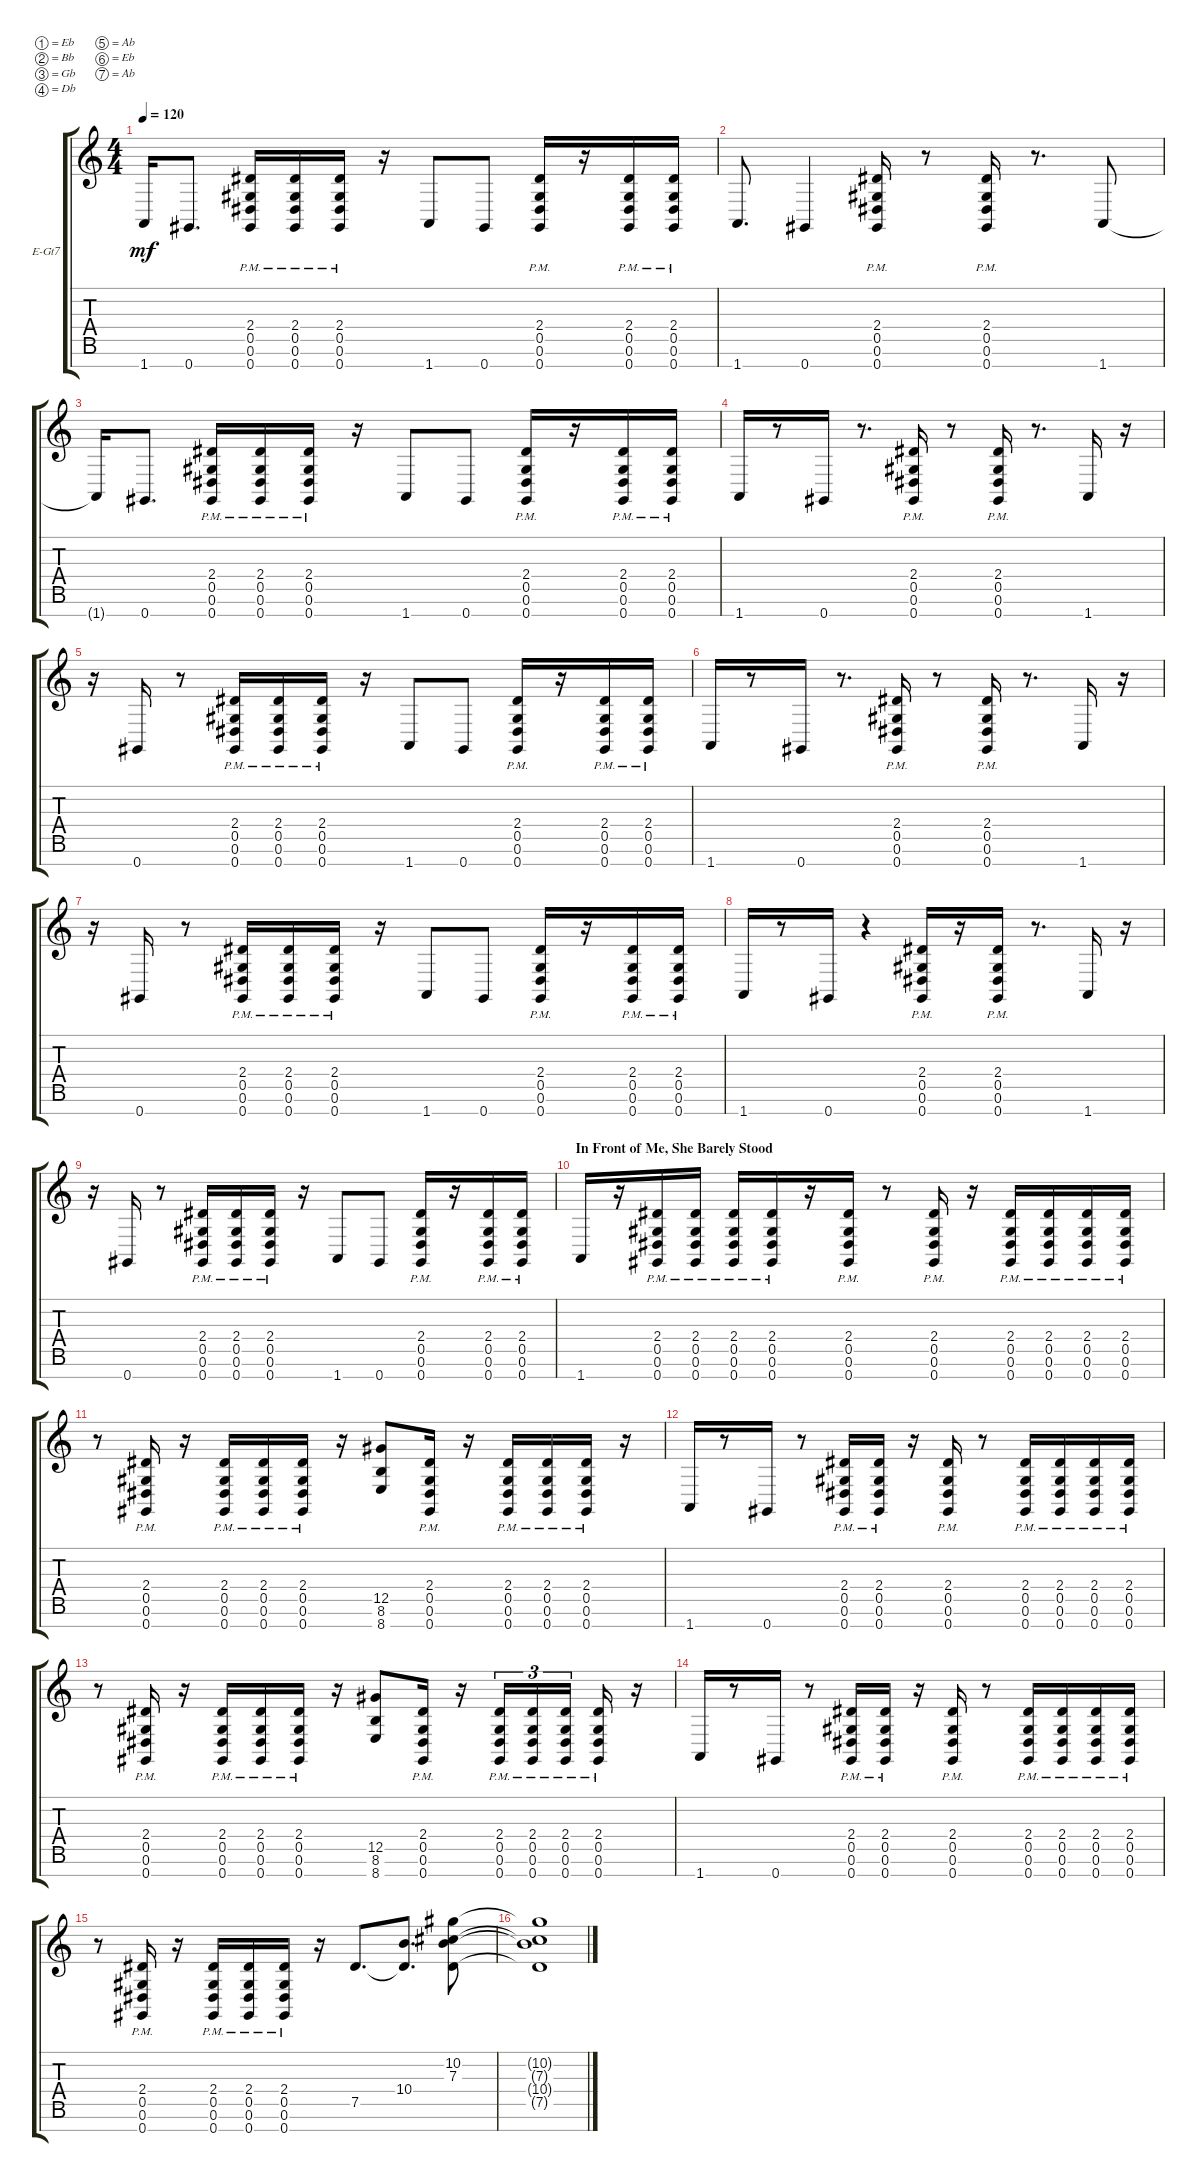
\defaultSystemsLayout 4
\bracketExtendMode groupsimilarinstruments
\firstSystemTrackNameOrientation horizontal
\otherSystemsTrackNameOrientation horizontal
\track ("Distorted Rhythm Loud" "E-Gt7") {instrument distortionguitar}
\staff {score tabs}
\tuning (Eb4 Bb3 Gb3 Db3 Ab2 Eb2 Ab1)
\ts (4 4)
\tempo 120
\clef g2
\ks c
1.7{t}.16{dy mf} 0.7.8{d} (0.7{pm} 0.6{pm} 0.5{pm} 2.4{pm}).16 (2.4{pm} 0.5{pm} 0.6{pm} 0.7{pm}).16 (0.7{pm} 0.6{pm} 0.5{pm} 2.4{pm}).16 r.16 1.7.8 0.7.8 (0.7{pm} 0.6{pm} 0.5{pm} 2.4{pm}).16 r.16 (2.4{pm} 0.5{pm} 0.6{pm} 0.7{pm}).16 (2.4{pm} 0.5{pm} 0.6{pm} 0.7{pm}).16 |
1.7.8{d} 0.7.4 (0.7{pm} 0.6{pm} 0.5{pm} 2.4{pm}).16 r.8 (2.4{pm} 0.5{pm} 0.6{pm} 0.7{pm}).16 r.8{d} 1.7.8 |
1.7{t}.16 0.7.8{d} (0.7{pm} 0.6{pm} 0.5{pm} 2.4{pm}).16 (2.4{pm} 0.5{pm} 0.6{pm} 0.7{pm}).16 (0.7{pm} 0.6{pm} 0.5{pm} 2.4{pm}).16 r.16 1.7.8 0.7.8 (0.7{pm} 0.6{pm} 0.5{pm} 2.4{pm}).16 r.16 (2.4{pm} 0.5{pm} 0.6{pm} 0.7{pm}).16 (2.4{pm} 0.5{pm} 0.6{pm} 0.7{pm}).16 |
1.7.16 r.8 0.7.16 r.8{d} (0.7{pm} 0.6{pm} 0.5{pm} 2.4{pm}).16 r.8 (2.4{pm} 0.5{pm} 0.6{pm} 0.7{pm}).16 r.8{d} 1.7.16 r.16 |
r.16 0.7.16 r.8 (0.7{pm} 0.6{pm} 0.5{pm} 2.4{pm}).16 (2.4{pm} 0.5{pm} 0.6{pm} 0.7{pm}).16 (2.4{pm} 0.5{pm} 0.6{pm} 0.7{pm}).16 r.16 1.7.8 0.7.8 (0.7{pm} 0.6{pm} 0.5{pm} 2.4{pm}).16 r.16 (2.4{pm} 0.7{pm} 0.6{pm} 0.5{pm}).16 (2.4{pm} 0.5{pm} 0.6{pm} 0.7{pm}).16 |
1.7.16 r.8 0.7.16 r.8{d} (0.7{pm} 0.6{pm} 0.5{pm} 2.4{pm}).16 r.8 (2.4{pm} 0.5{pm} 0.6{pm} 0.7{pm}).16 r.8{d} 1.7.16 r.16 |
r.16 0.7.16 r.8 (0.7{pm} 0.6{pm} 0.5{pm} 2.4{pm}).16 (2.4{pm} 0.5{pm} 0.6{pm} 0.7{pm}).16 (2.4{pm} 0.5{pm} 0.6{pm} 0.7{pm}).16 r.16 1.7.8 0.7.8 (0.7{pm} 0.6{pm} 0.5{pm} 2.4{pm}).16 r.16 (2.4{pm} 0.7{pm} 0.6{pm} 0.5{pm}).16 (2.4{pm} 0.5{pm} 0.6{pm} 0.7{pm}).16 |
1.7.16 r.8 0.7.16 r.4 (0.7{pm} 0.6{pm} 0.5{pm} 2.4{pm}).16 r.16 (2.4{pm} 0.5{pm} 0.6{pm} 0.7{pm}).16 r.8{d} 1.7.16 r.16 |
r.16 0.7.16 r.8 (0.7{pm} 0.6{pm} 0.5{pm} 2.4{pm}).16 (2.4{pm} 0.5{pm} 0.6{pm} 0.7{pm}).16 (2.4{pm} 0.5{pm} 0.6{pm} 0.7{pm}).16 r.16 1.7.8 0.7.8 (0.7{pm} 0.6{pm} 0.5{pm} 2.4{pm}).16 r.16 (2.4{pm} 0.5{pm} 0.6{pm} 0.7{pm}).16 (2.4{pm} 0.5{pm} 0.6{pm} 0.7{pm}).16 |
\section ("" "In Front of Me, She Barely Stood")
1.7.16 r.16 (0.7{pm} 0.6{pm} 0.5{pm} 2.4{pm}).16 (0.7{pm} 0.6{pm} 0.5{pm} 2.4{pm}).16 (0.7{pm} 0.6{pm} 0.5{pm} 2.4{pm}).16 (0.7{pm} 0.6{pm} 0.5{pm} 2.4{pm}).16 r.16 (0.7{pm} 0.6{pm} 0.5{pm} 2.4{pm}).16 r.8 (2.4{pm} 0.5{pm} 0.6{pm} 0.7{pm}).16 r.16 (0.7{pm} 0.6{pm} 0.5{pm} 2.4{pm}).16 (0.7{pm} 0.6{pm} 0.5{pm} 2.4{pm}).16 (0.7{pm} 0.6{pm} 0.5{pm} 2.4{pm}).16 (0.7{pm} 0.6{pm} 0.5{pm} 2.4{pm}).16 |
r.8 (0.7{pm} 0.6{pm} 0.5{pm} 2.4{pm}).16 r.16 (0.7{pm} 0.6{pm} 0.5{pm} 2.4{pm}).16 (0.7{pm} 0.6{pm} 0.5{pm} 2.4{pm}).16 (0.7{pm} 0.5{pm} 0.6{pm} 2.4{pm}).16 r.16 (8.7 8.6 12.5).8 (0.7{pm} 0.6{pm} 0.5{pm} 2.4{pm}).16 r.16 (2.4{pm} 0.5{pm} 0.6{pm} 0.7{pm}).16 (2.4{pm} 0.5{pm} 0.6{pm} 0.7{pm}).16 (2.4{pm} 0.5{pm} 0.6{pm} 0.7{pm}).16 r.16 |
1.7.16 r.8 0.7.16 r.8 (0.7{pm} 0.6{pm} 2.4{pm} 0.5{pm}).16 (0.7{pm} 0.6{pm} 2.4{pm} 0.5{pm}).16 r.16 (2.4{pm} 0.5{pm} 0.6{pm} 0.7{pm}).16 r.8 (0.7{pm} 0.6{pm} 0.5{pm} 2.4{pm}).16 (0.7{pm} 0.6{pm} 0.5{pm} 2.4{pm}).16 (0.7{pm} 0.6{pm} 0.5{pm} 2.4{pm}).16 (2.4{pm} 0.5{pm} 0.6{pm} 0.7{pm}).16 |
r.8 (0.7{pm} 2.4{pm} 0.5{pm} 0.6{pm}).16 r.16 (0.7{pm} 0.6{pm} 0.5{pm} 2.4{pm}).16 (0.7{pm} 0.6{pm} 0.5{pm} 2.4{pm}).16 (0.7{pm} 0.6{pm} 0.5{pm} 2.4{pm}).16 r.16 (8.7 8.6 12.5).8 (0.7{pm} 0.6{pm} 0.5{pm} 2.4{pm}).16 r.16 (0.7{pm} 0.6{pm} 0.5{pm} 2.4{pm}).16{tu (3 2)} (0.7{pm} 0.6{pm} 0.5{pm} 2.4{pm}).16{tu (3 2)} (0.7{pm} 0.6{pm} 0.5{pm} 2.4{pm}).16{tu (3 2)} (0.7{pm} 0.6{pm} 0.5{pm} 2.4{pm}).16 r.16 |
1.7.16 r.8 0.7.16 r.8 (0.7{pm} 0.6{pm} 2.4{pm} 0.5{pm}).16 (0.7{pm} 0.6{pm} 2.4{pm} 0.5{pm}).16 r.16 (2.4{pm} 0.5{pm} 0.6{pm} 0.7{pm}).16 r.8 (0.7{pm} 0.6{pm} 0.5{pm} 2.4{pm}).16 (0.7{pm} 0.6{pm} 0.5{pm} 2.4{pm}).16 (0.7{pm} 0.6{pm} 0.5{pm} 2.4{pm}).16 (2.4{pm} 0.5{pm} 0.6{pm} 0.7{pm}).16 |
r.8 (0.7{pm} 2.4{pm} 0.5{pm} 0.6{pm}).16 r.16 (0.7{pm} 0.6{pm} 0.5{pm} 2.4{pm}).16 (0.7{pm} 0.6{pm} 0.5{pm} 2.4{pm}).16 (0.7{pm} 0.6{pm} 0.5{pm} 2.4{pm}).16 r.16 7.5.8{d} (10.4 7.5{t}).8{d} (7.3 10.2 7.5{t} 10.4{t}).8 |
(7.5{t} 10.4{t} 7.3{t} 10.2{t}).1
